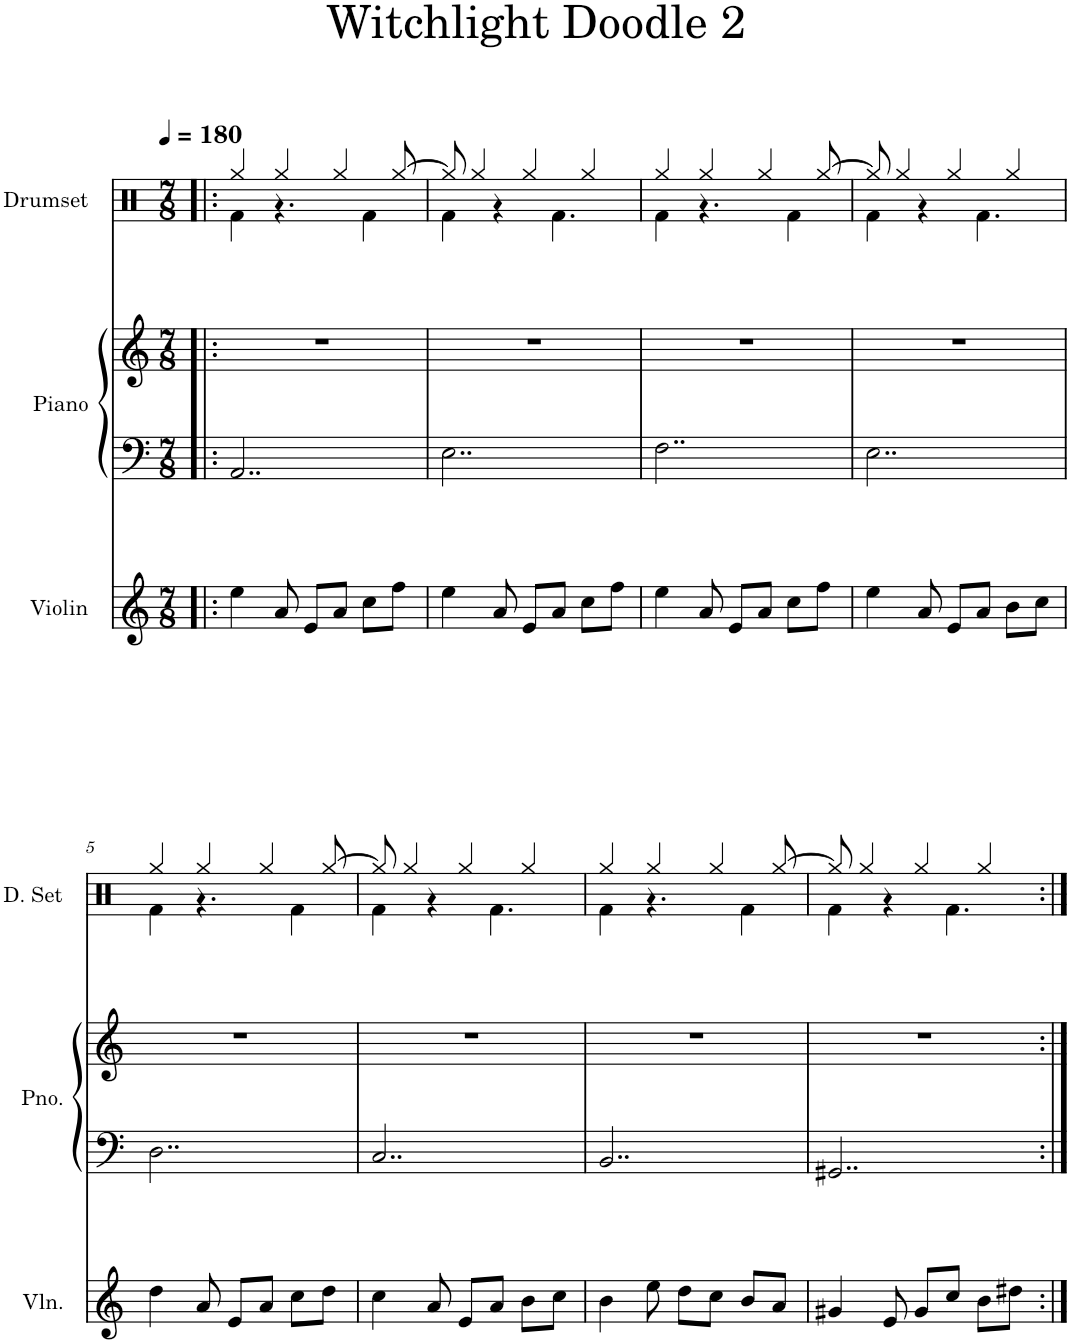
**kern	**kern	**kern	**kern
*part3	*part2	*part2	*part1
*staff4	*staff3	*staff2	*staff1
*I"Violin	*I"Piano	*	*I"Drumset
*I'Vln.	*I'Pno.	*	*I'D. Set
*clefG2	*clefF4	*clefG2	*clefX
*k[]	*k[]	*k[]	*k[]
*M7/8	*M7/8	*M7/8	*M7/8
*MM180	*MM180	*MM180	*MM180
=1!|:	=1!|:	=1!|:	=1!|:
*	*	*	*^
4ee\	2..AA/	2..r	4Rgg/	4Rf\
8a/	.	.	4Rgg/	4.r
8e/L	.	.	.	.
8a/J	.	.	4Rgg/	.
8cc\L	.	.	.	4Rf\
8ff\J	.	.	[8Rgg/	.
=2	=2	=2	=2	=2
4ee\	2..E\	2..r	8Rgg/]	4Rf\
.	.	.	4Rgg/	.
8a/	.	.	.	4r
8e/L	.	.	4Rgg/	.
8a/J	.	.	.	4.Rf\
8cc\L	.	.	4Rgg/	.
8ff\J	.	.	.	.
=3	=3	=3	=3	=3
4ee\	2..F\	2..r	4Rgg/	4Rf\
8a/	.	.	4Rgg/	4.r
8e/L	.	.	.	.
8a/J	.	.	4Rgg/	.
8cc\L	.	.	.	4Rf\
8ff\J	.	.	[8Rgg/	.
=4	=4	=4	=4	=4
4ee\	2..E\	2..r	8Rgg/]	4Rf\
.	.	.	4Rgg/	.
8a/	.	.	.	4r
8e/L	.	.	4Rgg/	.
8a/J	.	.	.	4.Rf\
8b\L	.	.	4Rgg/	.
8cc\J	.	.	.	.
!!LO:LB:g=z	!!
=5	=5	=5	=5	=5
4dd\	2..D\	2..r	4Rgg/	4Rf\
8a/	.	.	4Rgg/	4.r
8e/L	.	.	.	.
8a/J	.	.	4Rgg/	.
8cc\L	.	.	.	4Rf\
8dd\J	.	.	[8Rgg/	.
=6	=6	=6	=6	=6
4cc\	2..C/	2..r	8Rgg/]	4Rf\
.	.	.	4Rgg/	.
8a/	.	.	.	4r
8e/L	.	.	4Rgg/	.
8a/J	.	.	.	4.Rf\
8b\L	.	.	4Rgg/	.
8cc\J	.	.	.	.
=7	=7	=7	=7	=7
4b\	2..BB/	2..r	4Rgg/	4Rf\
8ee\	.	.	4Rgg/	4.r
8dd\L	.	.	.	.
8cc\J	.	.	4Rgg/	.
8b/L	.	.	.	4Rf\
8a/J	.	.	[8Rgg/	.
=8	=8	=8	=8	=8
4g#X/	2..GG#X/	2..r	8Rgg/]	4Rf\
.	.	.	4Rgg/	.
8e/	.	.	.	4r
8g#/L	.	.	4Rgg/	.
8cc/J	.	.	.	4.Rf\
8b\L	.	.	4Rgg/	.
8dd#X\J	.	.	.	.
*	*	*	*v	*v
=:|!	=:|!	=:|!	=:|!
*-	*-	*-	*-
